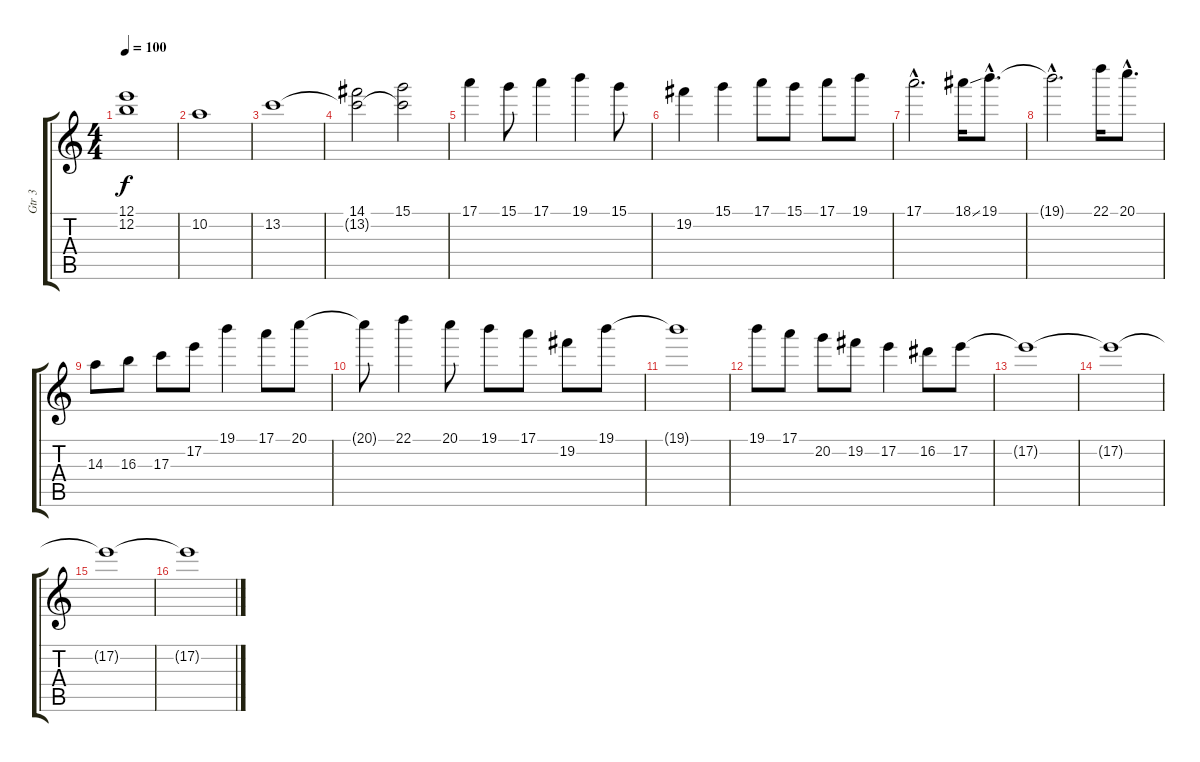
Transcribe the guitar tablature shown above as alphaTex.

\track ("Gtr 3" "Gtr 3") {instrument overdrivenguitar}
\staff {score tabs}
\tuning (E4 B3 G3 D3 A2 D2) {hide}
\ts (4 4)
\tempo 100
\clef g2
\ks c
(12.1{t} 12.2).1{dy f} |
10.2.1 |
13.2.1 |
(14.1 13.2{t}).2 (15.1 13.2{t}).2 |
17.1.4{volume 14} 15.1.8 17.1.4 19.1.4 15.1.8 |
19.2.4 15.1.4 17.1.8 15.1.8 17.1.8 19.1.8 |
17.1{hac}.2{d} 18.1{ss}.16 19.1{hac}.8{d} |
19.1{hac t}.2{d} 22.1.16 20.1{hac}.8{d} |
14.3.8 16.3.8 17.3.8 17.2.8 19.1.4 17.1.8 20.1.8 |
20.1{t}.8 22.1.4 20.1.8 19.1.8 17.1.8 19.2.8 19.1.8 |
19.1{t}.1 |
19.1.8 17.1.8 20.2.8 19.2.8 17.2.4 16.2.8 17.2.8 |
17.2{t}.1 |
17.2{t}.1 |
17.2{t}.1 |
17.2{t}.1
